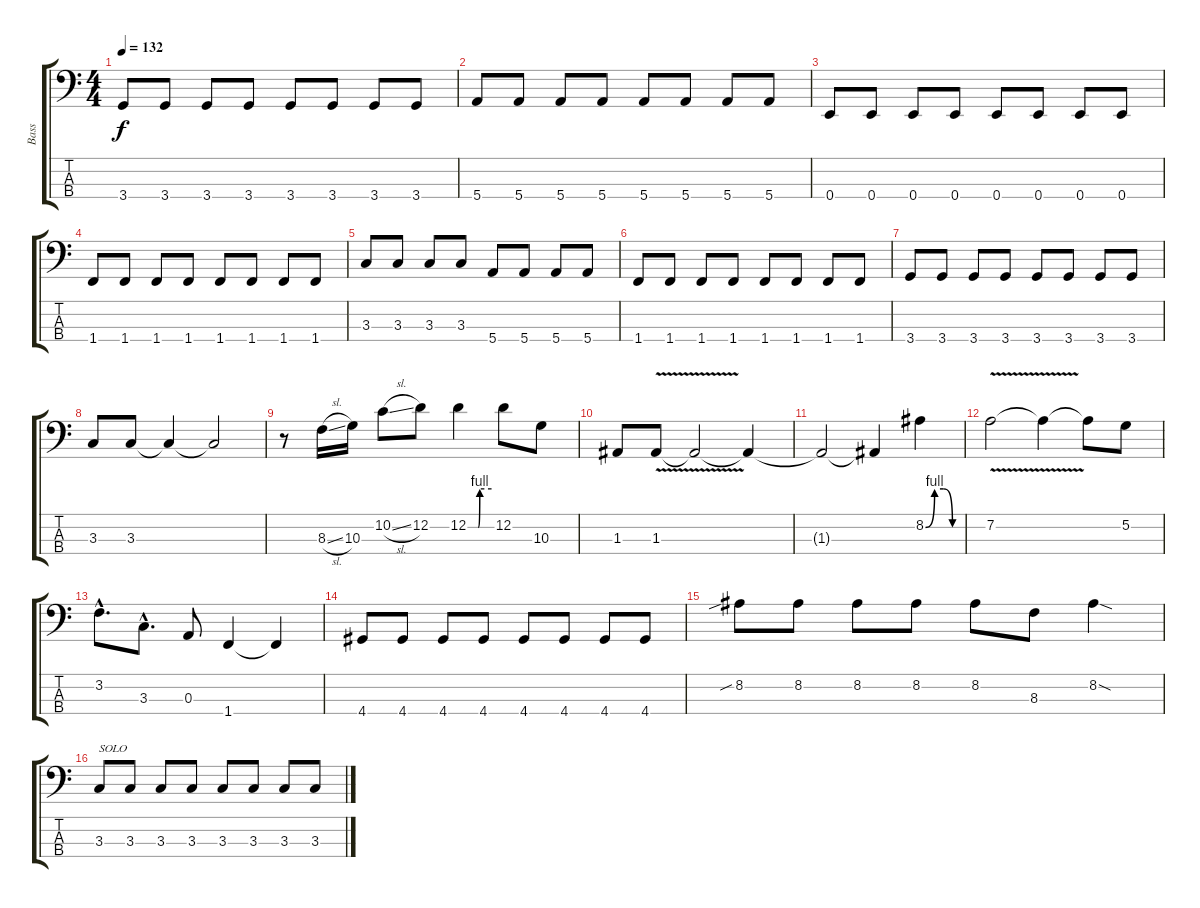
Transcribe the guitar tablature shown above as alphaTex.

\track ("Bass" "Bass") {instrument electricbasspick}
\staff {score tabs}
\tuning (G2 D2 A1 E1) {hide}
\ts (4 4)
\tempo 132
\clef f4
\ks c
3.4.8{dy f} 3.4.8 3.4.8 3.4.8 3.4.8 3.4.8 3.4.8 3.4.8 |
5.4.8 5.4.8 5.4.8 5.4.8 5.4.8 5.4.8 5.4.8 5.4.8 |
0.4.8 0.4.8 0.4.8 0.4.8 0.4.8 0.4.8 0.4.8 0.4.8 |
1.4.8 1.4.8 1.4.8 1.4.8 1.4.8 1.4.8 1.4.8 1.4.8 |
3.3.8 3.3.8 3.3.8 3.3.8 5.4.8 5.4.8 5.4.8 5.4.8 |
1.4.8 1.4.8 1.4.8 1.4.8 1.4.8 1.4.8 1.4.8 1.4.8 |
3.4.8 3.4.8 3.4.8 3.4.8 3.4.8 3.4.8 3.4.8 3.4.8 |
3.3.8 3.3.8 3.3{t}.4 3.3{t}.2 |
r.8 8.3{sl}.16 10.3.16 10.2{sl}.8 12.2.8 12.2{be (custom 0 0 15 0 26 0 30 4 60 4)}.4 12.2.8 10.3.8 |
1.3.8 1.3{v}.8 1.3{t}.2 1.3{t}.4 |
1.3{t}.2 1.3{t}.4 8.2{be (custom 0 0 15 4 30 4 45 0 60 0)}.4 |
7.2{v}.2 7.2{t}.4 7.2{t}.8 5.2.8 |
3.2{hac}.8{d} 3.3{hac}.8{d} 0.3.8 1.4.4 1.4{t}.4 |
4.4.8 4.4.8 4.4.8 4.4.8 4.4.8 4.4.8 4.4.8 4.4.8 |
8.2{sib}.8 8.2.8 8.2.8 8.2.8 8.2.8 8.3.8 8.2{sod}.4 |
3.3.8{txt "SOLO"} 3.3.8 3.3.8 3.3.8 3.3.8 3.3.8 3.3.8 3.3.8
